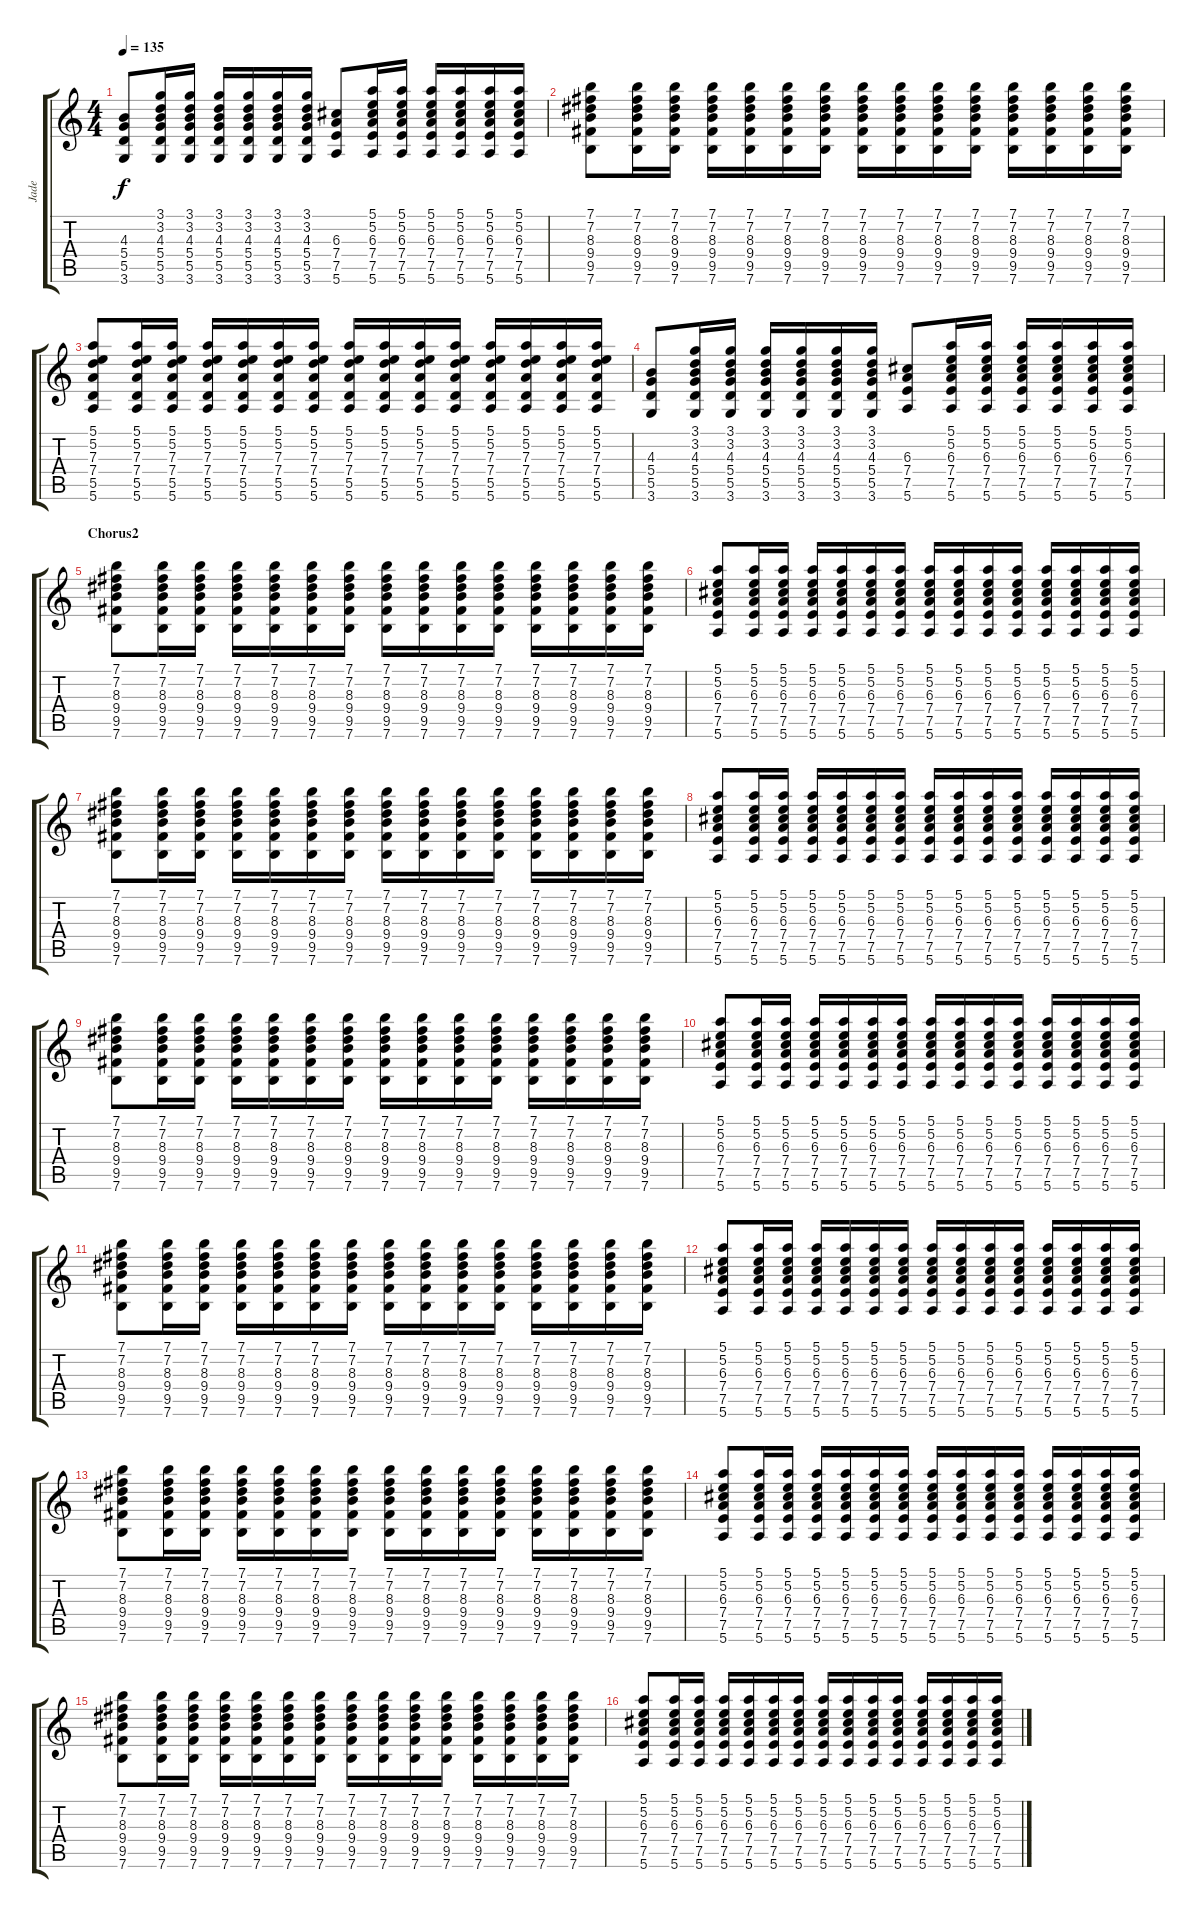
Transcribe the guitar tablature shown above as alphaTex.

\track ("Jade" "Jade") {instrument distortionguitar}
\staff {score tabs}
\tuning (E4 B3 G3 D3 A2 E2) {hide}
\ts (4 4)
\tempo 135
\clef g2
\ks c
(4.3 5.4 5.5 3.6).8{dy f} (3.1 3.2 4.3 5.4 5.5 3.6).16 (3.1 3.2 4.3 5.4 5.5 3.6).16 (3.1 3.2 4.3 5.4 5.5 3.6).16 (3.1 3.2 4.3 5.4 5.5 3.6).16 (3.1 3.2 4.3 5.4 5.5 3.6).16 (3.1 3.2 4.3 5.4 5.5 3.6).16 (6.3 7.4 7.5 5.6).8 (5.1 5.2 6.3 7.4 7.5 5.6).16 (5.1 5.2 6.3 7.4 7.5 5.6).16 (5.1 5.2 6.3 7.4 7.5 5.6).16 (5.1 5.2 6.3 7.4 7.5 5.6).16 (5.1 5.2 6.3 7.4 7.5 5.6).16 (5.1 5.2 6.3 7.4 7.5 5.6).16 |
(7.1 7.2 8.3 9.4 9.5 7.6).8 (7.1 7.2 8.3 9.4 9.5 7.6).16 (7.1 7.2 8.3 9.4 9.5 7.6).16 (7.1 7.2 8.3 9.4 9.5 7.6).16 (7.1 7.2 8.3 9.4 9.5 7.6).16 (7.1 7.2 8.3 9.4 9.5 7.6).16 (7.1 7.2 8.3 9.4 9.5 7.6).16 (7.1 7.2 8.3 9.4 9.5 7.6).16 (7.1 7.2 8.3 9.4 9.5 7.6).16 (7.1 7.2 8.3 9.4 9.5 7.6).16 (7.1 7.2 8.3 9.4 9.5 7.6).16 (7.1 7.2 8.3 9.4 9.5 7.6).16 (7.1 7.2 8.3 9.4 9.5 7.6).16 (7.1 7.2 8.3 9.4 9.5 7.6).16 (7.1 7.2 8.3 9.4 9.5 7.6).16 |
(5.1 5.2 7.3 7.4 5.5 5.6).8 (5.1 5.2 7.3 7.4 5.5 5.6).16 (5.1 5.2 7.3 7.4 5.5 5.6).16 (5.1 5.2 7.3 7.4 5.5 5.6).16 (5.1 5.2 7.3 7.4 5.5 5.6).16 (5.1 5.2 7.3 7.4 5.5 5.6).16 (5.1 5.2 7.3 7.4 5.5 5.6).16 (5.1 5.2 7.3 7.4 5.5 5.6).16 (5.1 5.2 7.3 7.4 5.5 5.6).16 (5.1 5.2 7.3 7.4 5.5 5.6).16 (5.1 5.2 7.3 7.4 5.5 5.6).16 (5.1 5.2 7.3 7.4 5.5 5.6).16 (5.1 5.2 7.3 7.4 5.5 5.6).16 (5.1 5.2 7.3 7.4 5.5 5.6).16 (5.1 5.2 7.3 7.4 5.5 5.6).16 |
(4.3 5.4 5.5 3.6).8 (3.1 3.2 4.3 5.4 5.5 3.6).16 (3.1 3.2 4.3 5.4 5.5 3.6).16 (3.1 3.2 4.3 5.4 5.5 3.6).16 (3.1 3.2 4.3 5.4 5.5 3.6).16 (3.1 3.2 4.3 5.4 5.5 3.6).16 (3.1 3.2 4.3 5.4 5.5 3.6).16 (6.3 7.4 7.5 5.6).8 (5.1 5.2 6.3 7.4 7.5 5.6).16 (5.1 5.2 6.3 7.4 7.5 5.6).16 (5.1 5.2 6.3 7.4 7.5 5.6).16 (5.1 5.2 6.3 7.4 7.5 5.6).16 (5.1 5.2 6.3 7.4 7.5 5.6).16 (5.1 5.2 6.3 7.4 7.5 5.6).16 |
\section ("" "Chorus2")
(7.1 7.2 8.3 9.4 9.5 7.6).8 (7.1 7.2 8.3 9.4 9.5 7.6).16 (7.1 7.2 8.3 9.4 9.5 7.6).16 (7.1 7.2 8.3 9.4 9.5 7.6).16 (7.1 7.2 8.3 9.4 9.5 7.6).16 (7.1 7.2 8.3 9.4 9.5 7.6).16 (7.1 7.2 8.3 9.4 9.5 7.6).16 (7.1 7.2 8.3 9.4 9.5 7.6).16 (7.1 7.2 8.3 9.4 9.5 7.6).16 (7.1 7.2 8.3 9.4 9.5 7.6).16 (7.1 7.2 8.3 9.4 9.5 7.6).16 (7.1 7.2 8.3 9.4 9.5 7.6).16 (7.1 7.2 8.3 9.4 9.5 7.6).16 (7.1 7.2 8.3 9.4 9.5 7.6).16 (7.1 7.2 8.3 9.4 9.5 7.6).16 |
(5.1 5.2 6.3 7.4 7.5 5.6).8 (5.1 5.2 6.3 7.4 7.5 5.6).16 (5.1 5.2 6.3 7.4 7.5 5.6).16 (5.1 5.2 6.3 7.4 7.5 5.6).16 (5.1 5.2 6.3 7.4 7.5 5.6).16 (5.1 5.2 6.3 7.4 7.5 5.6).16 (5.1 5.2 6.3 7.4 7.5 5.6).16 (5.1 5.2 6.3 7.4 7.5 5.6).16 (5.1 5.2 6.3 7.4 7.5 5.6).16 (5.1 5.2 6.3 7.4 7.5 5.6).16 (5.1 5.2 6.3 7.4 7.5 5.6).16 (5.1 5.2 6.3 7.4 7.5 5.6).16 (5.1 5.2 6.3 7.4 7.5 5.6).16 (5.1 5.2 6.3 7.4 7.5 5.6).16 (5.1 5.2 6.3 7.4 7.5 5.6).16 |
(7.1 7.2 8.3 9.4 9.5 7.6).8 (7.1 7.2 8.3 9.4 9.5 7.6).16 (7.1 7.2 8.3 9.4 9.5 7.6).16 (7.1 7.2 8.3 9.4 9.5 7.6).16 (7.1 7.2 8.3 9.4 9.5 7.6).16 (7.1 7.2 8.3 9.4 9.5 7.6).16 (7.1 7.2 8.3 9.4 9.5 7.6).16 (7.1 7.2 8.3 9.4 9.5 7.6).16 (7.1 7.2 8.3 9.4 9.5 7.6).16 (7.1 7.2 8.3 9.4 9.5 7.6).16 (7.1 7.2 8.3 9.4 9.5 7.6).16 (7.1 7.2 8.3 9.4 9.5 7.6).16 (7.1 7.2 8.3 9.4 9.5 7.6).16 (7.1 7.2 8.3 9.4 9.5 7.6).16 (7.1 7.2 8.3 9.4 9.5 7.6).16 |
(5.1 5.2 6.3 7.4 7.5 5.6).8 (5.1 5.2 6.3 7.4 7.5 5.6).16 (5.1 5.2 6.3 7.4 7.5 5.6).16 (5.1 5.2 6.3 7.4 7.5 5.6).16 (5.1 5.2 6.3 7.4 7.5 5.6).16 (5.1 5.2 6.3 7.4 7.5 5.6).16 (5.1 5.2 6.3 7.4 7.5 5.6).16 (5.1 5.2 6.3 7.4 7.5 5.6).16 (5.1 5.2 6.3 7.4 7.5 5.6).16 (5.1 5.2 6.3 7.4 7.5 5.6).16 (5.1 5.2 6.3 7.4 7.5 5.6).16 (5.1 5.2 6.3 7.4 7.5 5.6).16 (5.1 5.2 6.3 7.4 7.5 5.6).16 (5.1 5.2 6.3 7.4 7.5 5.6).16 (5.1 5.2 6.3 7.4 7.5 5.6).16 |
(7.1 7.2 8.3 9.4 9.5 7.6).8 (7.1 7.2 8.3 9.4 9.5 7.6).16 (7.1 7.2 8.3 9.4 9.5 7.6).16 (7.1 7.2 8.3 9.4 9.5 7.6).16 (7.1 7.2 8.3 9.4 9.5 7.6).16 (7.1 7.2 8.3 9.4 9.5 7.6).16 (7.1 7.2 8.3 9.4 9.5 7.6).16 (7.1 7.2 8.3 9.4 9.5 7.6).16 (7.1 7.2 8.3 9.4 9.5 7.6).16 (7.1 7.2 8.3 9.4 9.5 7.6).16 (7.1 7.2 8.3 9.4 9.5 7.6).16 (7.1 7.2 8.3 9.4 9.5 7.6).16 (7.1 7.2 8.3 9.4 9.5 7.6).16 (7.1 7.2 8.3 9.4 9.5 7.6).16 (7.1 7.2 8.3 9.4 9.5 7.6).16 |
(5.1 5.2 6.3 7.4 7.5 5.6).8 (5.1 5.2 6.3 7.4 7.5 5.6).16 (5.1 5.2 6.3 7.4 7.5 5.6).16 (5.1 5.2 6.3 7.4 7.5 5.6).16 (5.1 5.2 6.3 7.4 7.5 5.6).16 (5.1 5.2 6.3 7.4 7.5 5.6).16 (5.1 5.2 6.3 7.4 7.5 5.6).16 (5.1 5.2 6.3 7.4 7.5 5.6).16 (5.1 5.2 6.3 7.4 7.5 5.6).16 (5.1 5.2 6.3 7.4 7.5 5.6).16 (5.1 5.2 6.3 7.4 7.5 5.6).16 (5.1 5.2 6.3 7.4 7.5 5.6).16 (5.1 5.2 6.3 7.4 7.5 5.6).16 (5.1 5.2 6.3 7.4 7.5 5.6).16 (5.1 5.2 6.3 7.4 7.5 5.6).16 |
(7.1 7.2 8.3 9.4 9.5 7.6).8 (7.1 7.2 8.3 9.4 9.5 7.6).16 (7.1 7.2 8.3 9.4 9.5 7.6).16 (7.1 7.2 8.3 9.4 9.5 7.6).16 (7.1 7.2 8.3 9.4 9.5 7.6).16 (7.1 7.2 8.3 9.4 9.5 7.6).16 (7.1 7.2 8.3 9.4 9.5 7.6).16 (7.1 7.2 8.3 9.4 9.5 7.6).16 (7.1 7.2 8.3 9.4 9.5 7.6).16 (7.1 7.2 8.3 9.4 9.5 7.6).16 (7.1 7.2 8.3 9.4 9.5 7.6).16 (7.1 7.2 8.3 9.4 9.5 7.6).16 (7.1 7.2 8.3 9.4 9.5 7.6).16 (7.1 7.2 8.3 9.4 9.5 7.6).16 (7.1 7.2 8.3 9.4 9.5 7.6).16 |
(5.1 5.2 6.3 7.4 7.5 5.6).8 (5.1 5.2 6.3 7.4 7.5 5.6).16 (5.1 5.2 6.3 7.4 7.5 5.6).16 (5.1 5.2 6.3 7.4 7.5 5.6).16 (5.1 5.2 6.3 7.4 7.5 5.6).16 (5.1 5.2 6.3 7.4 7.5 5.6).16 (5.1 5.2 6.3 7.4 7.5 5.6).16 (5.1 5.2 6.3 7.4 7.5 5.6).16 (5.1 5.2 6.3 7.4 7.5 5.6).16 (5.1 5.2 6.3 7.4 7.5 5.6).16 (5.1 5.2 6.3 7.4 7.5 5.6).16 (5.1 5.2 6.3 7.4 7.5 5.6).16 (5.1 5.2 6.3 7.4 7.5 5.6).16 (5.1 5.2 6.3 7.4 7.5 5.6).16 (5.1 5.2 6.3 7.4 7.5 5.6).16 |
(7.1 7.2 8.3 9.4 9.5 7.6).8 (7.1 7.2 8.3 9.4 9.5 7.6).16 (7.1 7.2 8.3 9.4 9.5 7.6).16 (7.1 7.2 8.3 9.4 9.5 7.6).16 (7.1 7.2 8.3 9.4 9.5 7.6).16 (7.1 7.2 8.3 9.4 9.5 7.6).16 (7.1 7.2 8.3 9.4 9.5 7.6).16 (7.1 7.2 8.3 9.4 9.5 7.6).16 (7.1 7.2 8.3 9.4 9.5 7.6).16 (7.1 7.2 8.3 9.4 9.5 7.6).16 (7.1 7.2 8.3 9.4 9.5 7.6).16 (7.1 7.2 8.3 9.4 9.5 7.6).16 (7.1 7.2 8.3 9.4 9.5 7.6).16 (7.1 7.2 8.3 9.4 9.5 7.6).16 (7.1 7.2 8.3 9.4 9.5 7.6).16 |
(5.1 5.2 6.3 7.4 7.5 5.6).8 (5.1 5.2 6.3 7.4 7.5 5.6).16 (5.1 5.2 6.3 7.4 7.5 5.6).16 (5.1 5.2 6.3 7.4 7.5 5.6).16 (5.1 5.2 6.3 7.4 7.5 5.6).16 (5.1 5.2 6.3 7.4 7.5 5.6).16 (5.1 5.2 6.3 7.4 7.5 5.6).16 (5.1 5.2 6.3 7.4 7.5 5.6).16 (5.1 5.2 6.3 7.4 7.5 5.6).16 (5.1 5.2 6.3 7.4 7.5 5.6).16 (5.1 5.2 6.3 7.4 7.5 5.6).16 (5.1 5.2 6.3 7.4 7.5 5.6).16 (5.1 5.2 6.3 7.4 7.5 5.6).16 (5.1 5.2 6.3 7.4 7.5 5.6).16 (5.1 5.2 6.3 7.4 7.5 5.6).16 |
(7.1 7.2 8.3 9.4 9.5 7.6).8 (7.1 7.2 8.3 9.4 9.5 7.6).16 (7.1 7.2 8.3 9.4 9.5 7.6).16 (7.1 7.2 8.3 9.4 9.5 7.6).16 (7.1 7.2 8.3 9.4 9.5 7.6).16 (7.1 7.2 8.3 9.4 9.5 7.6).16 (7.1 7.2 8.3 9.4 9.5 7.6).16 (7.1 7.2 8.3 9.4 9.5 7.6).16 (7.1 7.2 8.3 9.4 9.5 7.6).16 (7.1 7.2 8.3 9.4 9.5 7.6).16 (7.1 7.2 8.3 9.4 9.5 7.6).16 (7.1 7.2 8.3 9.4 9.5 7.6).16 (7.1 7.2 8.3 9.4 9.5 7.6).16 (7.1 7.2 8.3 9.4 9.5 7.6).16 (7.1 7.2 8.3 9.4 9.5 7.6).16 |
(5.1 5.2 6.3 7.4 7.5 5.6).8 (5.1 5.2 6.3 7.4 7.5 5.6).16 (5.1 5.2 6.3 7.4 7.5 5.6).16 (5.1 5.2 6.3 7.4 7.5 5.6).16 (5.1 5.2 6.3 7.4 7.5 5.6).16 (5.1 5.2 6.3 7.4 7.5 5.6).16 (5.1 5.2 6.3 7.4 7.5 5.6).16 (5.1 5.2 6.3 7.4 7.5 5.6).16 (5.1 5.2 6.3 7.4 7.5 5.6).16 (5.1 5.2 6.3 7.4 7.5 5.6).16 (5.1 5.2 6.3 7.4 7.5 5.6).16 (5.1 5.2 6.3 7.4 7.5 5.6).16 (5.1 5.2 6.3 7.4 7.5 5.6).16 (5.1 5.2 6.3 7.4 7.5 5.6).16 (5.1 5.2 6.3 7.4 7.5 5.6).16
